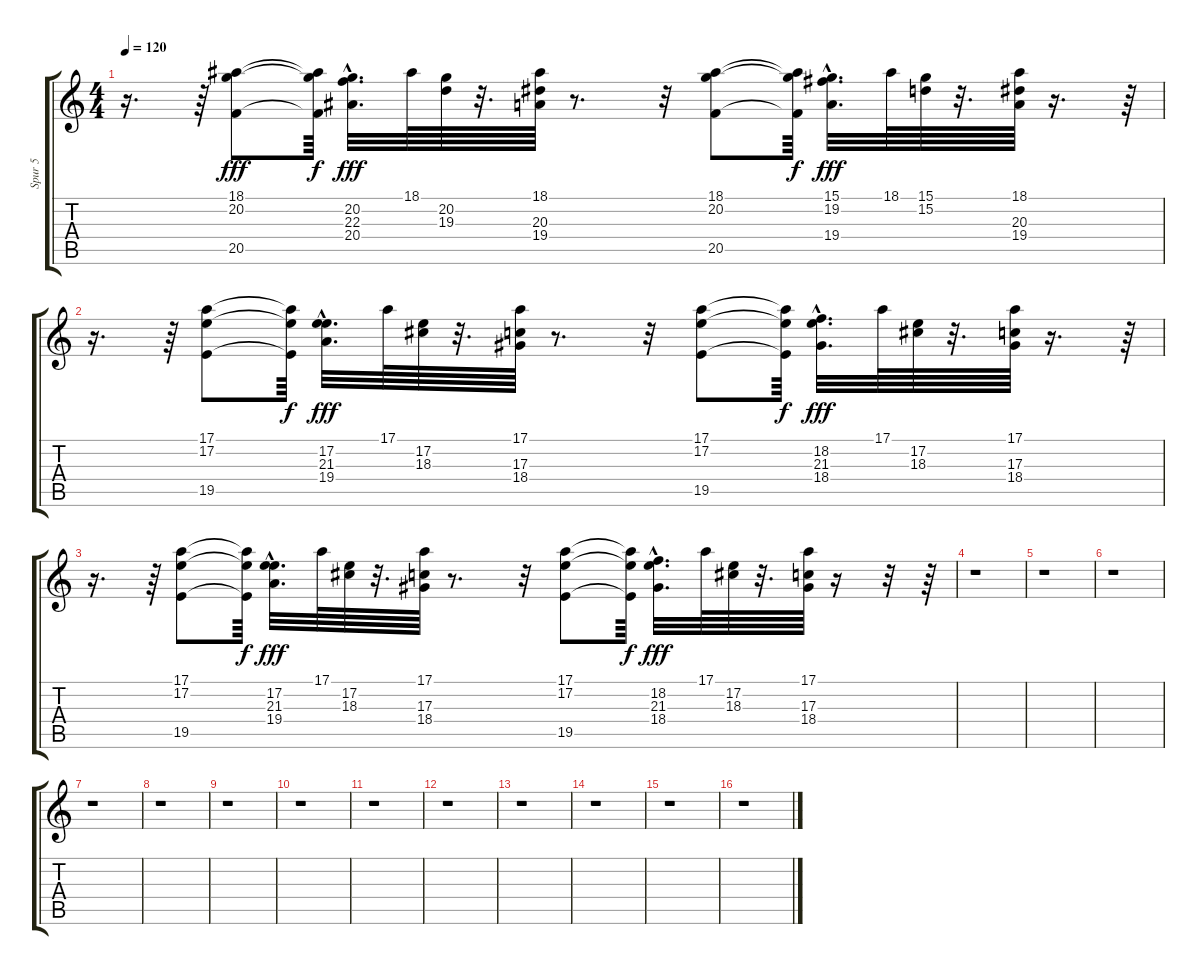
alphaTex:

\track ("Spur 5" "Spur 5") {instrument synthbrass1}
\staff {score tabs}
\tuning (E4 B3 G3 D3 A2 E2) {hide}
\ts (4 4)
\tempo 120
\clef g2
\ks c
r.16{d dy fff} r.64 (18.1 20.2 20.5).8 (18.1{t} 20.2{t} 20.5{t}).64{dy f} (20.2{hac} 22.3{hac} 20.4{hac}).32{d dy fff} 18.1.64 (20.2 19.3).64 r.32{d} (18.1 20.3 19.4).64 r.8{d} r.32 (18.1 20.2 20.5).8 (18.1{t} 20.2{t} 20.5{t}).64{dy f} (15.1{hac} 19.2{hac} 19.4{hac}).32{d dy fff} 18.1.64 (15.1 15.2).64 r.32{d} (18.1 20.3 19.4).64 r.16{d} r.64 |
r.16{d} r.64 (17.1 17.2 19.5).8 (17.1{t} 17.2{t} 19.5{t}).64{dy f} (17.2{hac} 21.3{hac} 19.4{hac}).32{d dy fff} 17.1.64 (17.2 18.3).64 r.32{d} (17.1 17.3 18.4).64 r.8{d} r.32 (17.1 17.2 19.5).8 (17.1{t} 17.2{t} 19.5{t}).64{dy f} (18.2{hac} 21.3{hac} 18.4{hac}).32{d dy fff} 17.1.64 (17.2 18.3).64 r.32{d} (17.1 17.3 18.4).64 r.16{d} r.64 |
r.16{d} r.64 (17.1 17.2 19.5).8 (17.1{t} 17.2{t} 19.5{t}).64{dy f} (17.2{hac} 21.3{hac} 19.4{hac}).32{d dy fff} 17.1.64 (17.2 18.3).64 r.32{d} (17.1 17.3 18.4).64 r.8{d} r.32 (17.1 17.2 19.5).8 (17.1{t} 17.2{t} 19.5{t}).64{dy f} (18.2{hac} 21.3{hac} 18.4{hac}).32{d dy fff} 17.1.64 (17.2 18.3).64 r.32{d} (17.1 17.3 18.4).64 r.16 r.32 r.64 |
r.1 |
r.1 |
r.1 |
r.1 |
r.1 |
r.1 |
r.1 |
r.1 |
r.1 |
r.1 |
r.1 |
r.1 |
r.1
